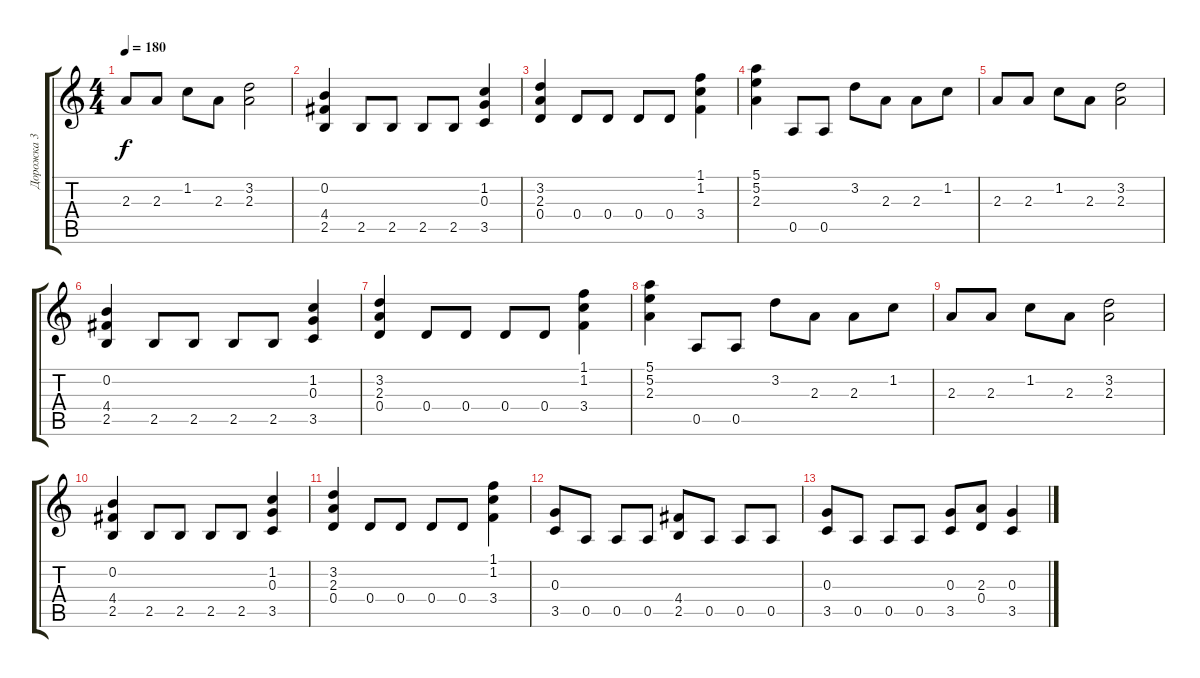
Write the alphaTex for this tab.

\track ("Дорожка 3" "Дорожка 3") {instrument distortionguitar}
\staff {score tabs}
\tuning (E4 B3 G3 D3 A2 E2) {hide}
\ts (4 4)
\tempo 180
\clef g2
\ks c
2.3.8{dy f} 2.3.8 1.2.8 2.3.8 (3.2 2.3).2 |
(0.2 4.4 2.5).4 2.5.8 2.5.8 2.5.8 2.5.8 (1.2 0.3 3.5).4 |
(3.2 2.3 0.4).4 0.4.8 0.4.8 0.4.8 0.4.8 (1.1 1.2 3.4).4 |
(5.1 5.2 2.3).4 0.5.8 0.5.8 3.2.8 2.3.8 2.3.8 1.2.8 |
2.3.8 2.3.8 1.2.8 2.3.8 (3.2 2.3).2 |
(0.2 4.4 2.5).4 2.5.8 2.5.8 2.5.8 2.5.8 (1.2 0.3 3.5).4 |
(3.2 2.3 0.4).4 0.4.8 0.4.8 0.4.8 0.4.8 (1.1 1.2 3.4).4 |
(5.1 5.2 2.3).4 0.5.8 0.5.8 3.2.8 2.3.8 2.3.8 1.2.8 |
2.3.8 2.3.8 1.2.8 2.3.8 (3.2 2.3).2 |
(0.2 4.4 2.5).4 2.5.8 2.5.8 2.5.8 2.5.8 (1.2 0.3 3.5).4 |
(3.2 2.3 0.4).4 0.4.8 0.4.8 0.4.8 0.4.8 (1.1 1.2 3.4).4 |
(0.3 3.5).8 0.5.8 0.5.8 0.5.8 (4.4 2.5).8 0.5.8 0.5.8 0.5.8 |
(0.3 3.5).8 0.5.8 0.5.8 0.5.8 (0.3 3.5).8 (2.3 0.4).8 (0.3 3.5).4
